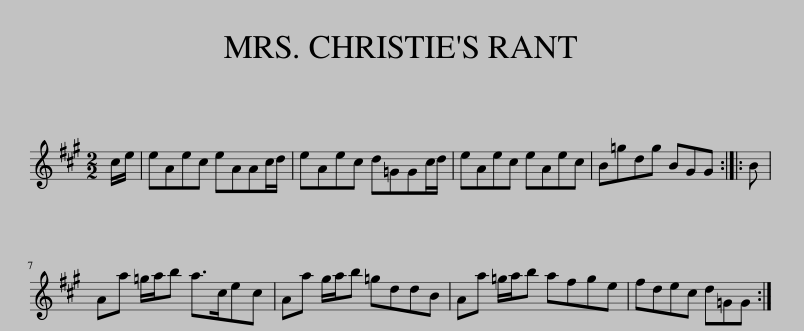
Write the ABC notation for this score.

X:1
L:1/8
M:2/2
I:linebreak $
K:A
V:1 treble
V:1
 c/e/ | eAec eAAc/d/ | eAec d=GGc/d/ | eAec eAec | B=gdg BGG :: %5
 B |$ Aa =g/a/b a>cec | Aa g/a/b =gddB | Aa =g/a/b afge | fdec d=GG :| %10
